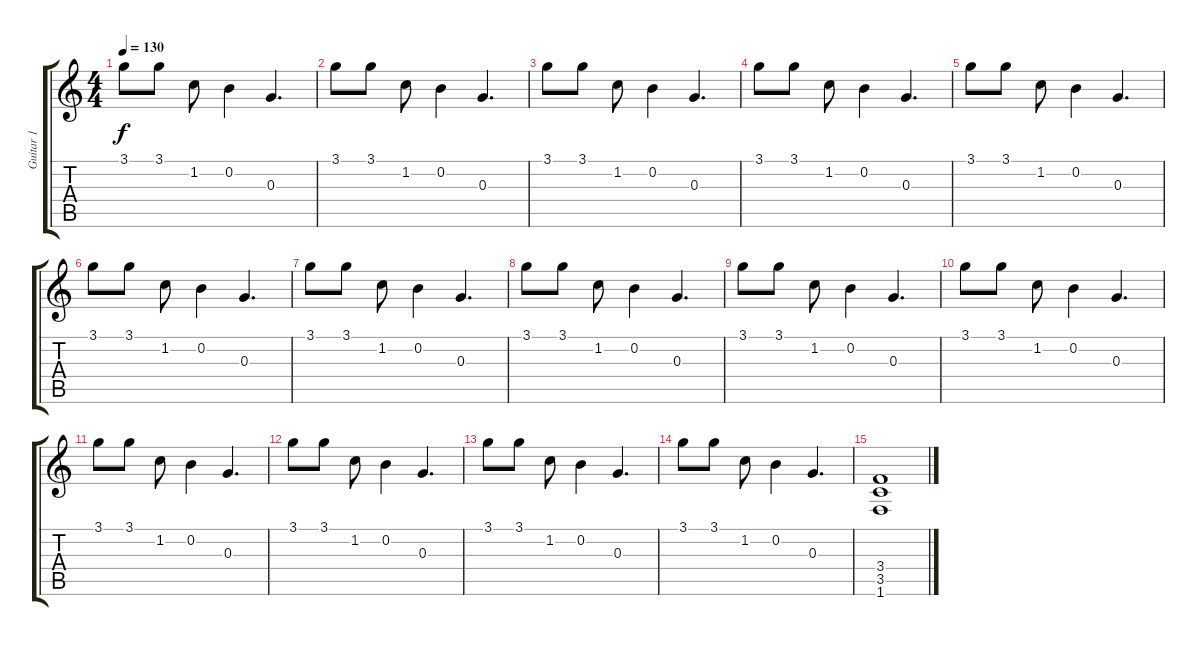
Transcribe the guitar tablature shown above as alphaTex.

\track ("Guitar 1" "Guitar 1") {instrument overdrivenguitar}
\staff {score tabs}
\tuning (E4 B3 G3 D3 A2 E2) {hide}
\ts (4 4)
\tempo 130
\clef g2
\ks c
3.1.8{dy f} 3.1.8 1.2.8 0.2.4 0.3.4{d} |
3.1.8 3.1.8 1.2.8 0.2.4 0.3.4{d} |
3.1.8 3.1.8 1.2.8 0.2.4 0.3.4{d} |
3.1.8 3.1.8 1.2.8 0.2.4 0.3.4{d} |
3.1.8 3.1.8 1.2.8 0.2.4 0.3.4{d} |
3.1.8 3.1.8 1.2.8 0.2.4 0.3.4{d} |
3.1.8 3.1.8 1.2.8 0.2.4 0.3.4{d} |
3.1.8 3.1.8 1.2.8 0.2.4 0.3.4{d} |
3.1.8 3.1.8 1.2.8 0.2.4 0.3.4{d} |
3.1.8 3.1.8 1.2.8 0.2.4 0.3.4{d} |
3.1.8 3.1.8 1.2.8 0.2.4 0.3.4{d} |
3.1.8 3.1.8 1.2.8 0.2.4 0.3.4{d} |
3.1.8 3.1.8 1.2.8 0.2.4 0.3.4{d} |
3.1.8 3.1.8 1.2.8 0.2.4 0.3.4{d} |
(3.4 3.5 1.6).1
